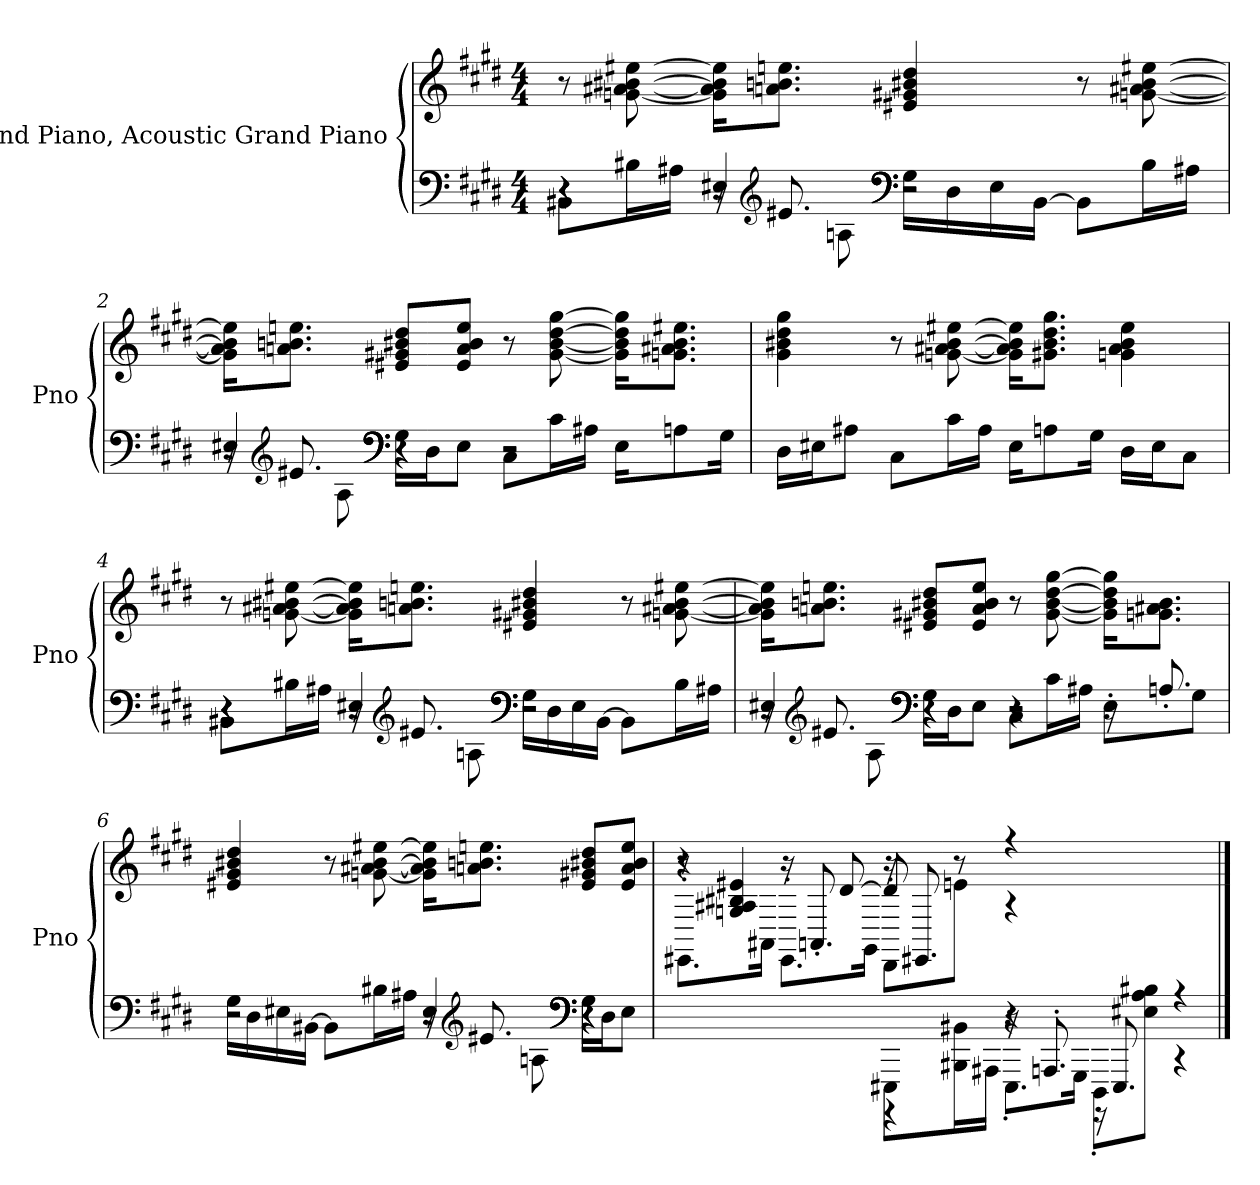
**kern	**kern
*part1	*part1
*staff2	*staff1
*I"Grand Piano, Acoustic Grand Piano	*
*I'Pno	*
*clefF4	*clefG2
*k[f#c#g#d#]	*k[f#c#g#d#]
*M4/4	*M4/4
*MM120	*MM120
=1	=1
*^	*
*	*^	*
*	*	*^	*
1ryy	4r	8BB#Xi\L	4r	8r
.	.	16B#Xi\L	.	[8gni\ [8a#Xi\ [8b#Xi\ [8ee#Xi\
.	.	16A#Xi\JJ	.	.
.	16r	8r	4E#X'i/	16g\] 16a#\] 16b#\] 16ee#\]KL
*clefG2	*	*	*	*
.	8.e#Xi/	.	.	8.ani\ 8.bni\ 8.eeni\J
.	.	8Ani\	.	.
*clefF4	*	*	*	*
.	2r	16G#i\LL	2r	4e#Xi/ 4g#Xi/ 4b#Xi/ 4dd#i/
.	.	16D#i\	.	.
.	.	16E#i\	.	.
.	.	[16BB#i\JJ	.	.
.	.	8BB#\L]	.	8r
.	.	16B#i\L	.	[8gni\ [8a#Xi\ [8b#i\ [8ee#Xi\
.	.	16A#Xi\JJ	.	.
!!LO:LB:g=z
=2	=2	=2	=2	=2
1ryy	16r	8r	4E#X'i/	16g\] 16a#\] 16b#\] 16ee#\]KL
*clefG2	*	*	*	*
.	8.e#Xi/	.	.	8.ani\ 8.bni\ 8.eeni\J
.	.	8Ai\	.	.
*clefF4	*	*	*	*
.	4r	16G#i\LL	4r	8e#Xi/ 8g#Xi/ 8b#Xi/ 8dd#i/L
.	.	16D#i\J	.	.
.	.	8E#i\J	.	8e#i/ 8ai/ 8b#i/ 8eei/J
.	2r	8C#i\L	2r	8r
.	.	16c#i\L	.	[8g#i\ [8b#i\ [8dd#i\ [8gg#i\
.	.	16A#Xi\JJ	.	.
.	.	16E#i\KL	.	16g#\] 16b#\] 16dd#\] 16gg#\]KL
.	.	8Ani\	.	8.gni\ 8.a#Xi\ 8.b#i\ 8.ee#Xi\J
.	.	16G#i\Jk	.	.
*v	*v	*v	*v	*
=3	=3
16D#i\LL	4g#i\ 4b#Xi\ 4dd#i\ 4gg#i\
16E#Xi\J	.
8A#Xi\J	.
8C#i\L	8r
16c#i\L	[8gni\ [8a#Xi\ [8b#i\ [8ee#Xi\
16A#i\JJ	.
16E#i\KL	16g\] 16a#\] 16b#\] 16ee#\]KL
8Ani\	8.g#Xi\ 8.b#i\ 8.dd#i\ 8.gg#i\J
16G#i\Jk	.
16D#i\LL	4gni\ 4a#i\ 4b#i\ 4ee#i\
16E#i\J	.
8C#i\J	.
!!LO:LB:g=z
=4	=4
*^	*
*	*^	*
*	*	*^	*
1ryy	4r	8BB#Xi\L	4r	8r
.	.	16B#Xi\L	.	[8gnj\ [8a#Xj\ [8b#Xi\ [8ee#Xi\
.	.	16A#Xi\JJ	.	.
.	16r	8r	4E#X'i/	16g\] 16a#\] 16b#\] 16ee#\]KL
*clefG2	*	*	*	*
.	8.e#Xi/	.	.	8.ani\ 8.bni\ 8.eeni\J
.	.	8Ani\	.	.
*clefF4	*	*	*	*
.	2r	16G#i\LL	2r	4e#Xi/ 4g#Xi/ 4b#Xi/ 4dd#i/
.	.	16D#i\	.	.
.	.	16E#i\	.	.
.	.	[16BB#i\JJ	.	.
.	.	8BB#\L]	.	8r
.	.	16B#i\L	.	[8gni\ [8a#Xi\ [8b#i\ [8ee#Xi\
.	.	16A#Xi\JJ	.	.
!!LO:LB:g=z
=5	=5	=5	=5	=5
1ryy	16r	8r	4E#X'i/	16g\] 16a#\] 16b#\] 16ee#\]KL
*clefG2	*	*	*	*
.	8.e#Xi/	.	.	8.ani\ 8.bni\ 8.eeni\J
.	.	8Ai\	.	.
*clefF4	*	*	*	*
.	4r	16G#Z\LL	4r	8e#XZ/ 8g#XZ/ 8b#XZ/ 8dd#Z/L
.	.	16D#Z\J	.	.
.	.	8E#Z\J	.	8e#Z/ 8aZ/ 8b#Z/ 8eeZ/J
.	2r	8C#Z\L	4r	8r
.	.	16c#Z\L	.	[8g#Z\ [8b#Z\ [8dd#Z\ [8gg#Z\
.	.	16A#XZ\JJ	.	.
.	.	8E#'Z\L	16r	16g#Z\] 16b#Z\] 16dd#Z\] 16gg#Z\]KL
.	.	.	8.An'Z/	8.gnZ\ 8.a#XZ\ 8.b#Z\J
.	.	8G#Z\J	.	.
=6	=6	=6	=6	=6
1ryy	2r	16G#i\LL	2r	4e#Xi/ 4g#i/ 4b#Xi/ 4dd#i/
.	.	16D#i\	.	.
.	.	16E#Xi\	.	.
.	.	[16BB#Xi\JJ	.	.
.	.	8BB#\L]	.	8r
.	.	16B#Xi\L	.	[8gni\ [8a#Xi\ [8b#i\ [8ee#Xi\
.	.	16A#Xi\JJ	.	.
.	16r	8r	4E#'i/	16g\] 16a#\] 16b#\] 16ee#\]KL
*clefG2	*	*	*	*
.	8.e#Xi/	.	.	8.ani\ 8.bni\ 8.eeni\J
.	.	8Ani\	.	.
*clefF4	*	*	*	*
.	4r	16G#i\LL	4r	8e#i/ 8g#Xi/ 8b#Xi/ 8dd#i/L
.	.	16D#i\J	.	.
.	.	8E#i\J	.	8e#i/ 8ai/ 8b#i/ 8eei/J
*	*	*v	*v	*
!!LO:LB:g=z
=7	=7	=7	=7
*	*	*	*^
*	*	*	*	*^
2.ryy	2ryy	2ryy	8r	4r	8.EE#X'i\L
.	.	.	4Gni/ 4A#Xi/ 4B#Xi/ 4e#Xi/	.	.
.	.	.	.	.	16AA#Xi\Jk
.	.	.	.	16r	8.EE#'i\L
.	.	.	.	8.AA'i/	.
.	.	.	[8d#i/	.	.
.	.	.	.	.	16GG#i\Jk
.	8EEE#Xi\L	4r	8d#/]	16r	8DD#'i\L
.	.	.	.	8.EE#Xi/	.
.	16BBB#Xi\ 16BB#Xi\L	.	8r	.	8ei\J
.	16AAA#Xi\JJ	.	.	.	.
4r	8.EEE#'i\L	16r	4r	4r	2ryy
.	.	8.AAAn'i/	.	.	.
.	16GGG#i\Jk	.	.	.	.
2ryy	8DDD#'i\L	16r	2ryy	2ryy	.
.	.	8.EEE#i/	.	.	.
.	8E#Xi\ 8Ai\ 8B#Xi\J	.	.	.	.
.	4r	4r	.	.	4ryy
*v	*v	*v	*	*	*
*	*v	*v	*v
==	==
*-	*-
